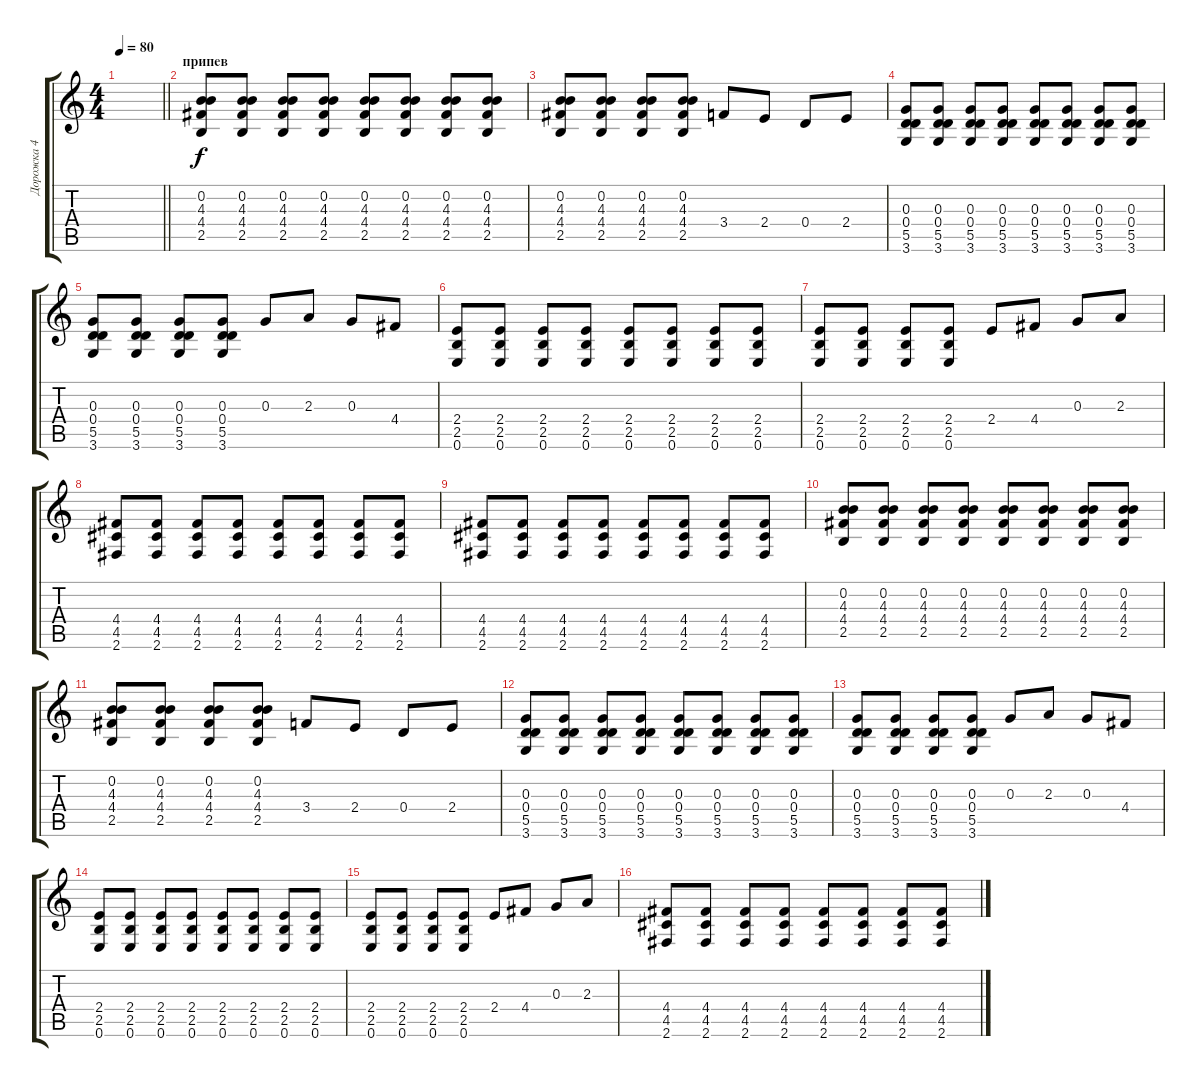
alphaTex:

\track ("Дорожка 4" "Дорожка 4") {instrument overdrivenguitar}
\staff {score tabs}
\tuning (E4 B3 G3 D3 A2 E2) {hide}
\ts (4 4)
\tempo 80
\clef g2
\barLineRight lightlight
\ks c
|
\section ("" "припев")
(0.2 4.3 4.4 2.5).8 (0.2 4.3 4.4 2.5).8 (0.2 4.3 4.4 2.5).8 (0.2 4.3 4.4 2.5).8 (0.2 4.3 4.4 2.5).8 (0.2 4.3 4.4 2.5).8 (0.2 4.3 4.4 2.5).8 (0.2 4.3 4.4 2.5).8 |
(0.2 4.3 4.4 2.5).8 (0.2 4.3 4.4 2.5).8 (0.2 4.3 4.4 2.5).8 (0.2 4.3 4.4 2.5).8 3.4.8 2.4.8 0.4.8 2.4.8 |
(0.3 0.4 5.5 3.6).8 (0.3 0.4 5.5 3.6).8 (0.3 0.4 5.5 3.6).8 (0.3 0.4 5.5 3.6).8 (0.3 0.4 5.5 3.6).8 (0.3 0.4 5.5 3.6).8 (0.3 0.4 5.5 3.6).8 (0.3 0.4 5.5 3.6).8 |
(0.3 0.4 5.5 3.6).8 (0.3 0.4 5.5 3.6).8 (0.3 0.4 5.5 3.6).8 (0.3 0.4 5.5 3.6).8 0.3.8 2.3.8 0.3.8 4.4.8 |
(2.4 2.5 0.6).8 (2.4 2.5 0.6).8 (2.4 2.5 0.6).8 (2.4 2.5 0.6).8 (2.4 2.5 0.6).8 (2.4 2.5 0.6).8 (2.4 2.5 0.6).8 (2.4 2.5 0.6).8 |
(2.4 2.5 0.6).8 (2.4 2.5 0.6).8 (2.4 2.5 0.6).8 (2.4 2.5 0.6).8 2.4.8 4.4.8 0.3.8 2.3.8 |
(4.4 4.5 2.6).8 (4.4 4.5 2.6).8 (4.4 4.5 2.6).8 (4.4 4.5 2.6).8 (4.4 4.5 2.6).8 (4.4 4.5 2.6).8 (4.4 4.5 2.6).8 (4.4 4.5 2.6).8 |
(4.4 4.5 2.6).8 (4.4 4.5 2.6).8 (4.4 4.5 2.6).8 (4.4 4.5 2.6).8 (4.4 4.5 2.6).8 (4.4 4.5 2.6).8 (4.4 4.5 2.6).8 (4.4 4.5 2.6).8 |
(0.2 4.3 4.4 2.5).8 (0.2 4.3 4.4 2.5).8 (0.2 4.3 4.4 2.5).8 (0.2 4.3 4.4 2.5).8 (0.2 4.3 4.4 2.5).8 (0.2 4.3 4.4 2.5).8 (0.2 4.3 4.4 2.5).8 (0.2 4.3 4.4 2.5).8 |
(0.2 4.3 4.4 2.5).8 (0.2 4.3 4.4 2.5).8 (0.2 4.3 4.4 2.5).8 (0.2 4.3 4.4 2.5).8 3.4.8 2.4.8 0.4.8 2.4.8 |
(0.3 0.4 5.5 3.6).8 (0.3 0.4 5.5 3.6).8 (0.3 0.4 5.5 3.6).8 (0.3 0.4 5.5 3.6).8 (0.3 0.4 5.5 3.6).8 (0.3 0.4 5.5 3.6).8 (0.3 0.4 5.5 3.6).8 (0.3 0.4 5.5 3.6).8 |
(0.3 0.4 5.5 3.6).8 (0.3 0.4 5.5 3.6).8 (0.3 0.4 5.5 3.6).8 (0.3 0.4 5.5 3.6).8 0.3.8 2.3.8 0.3.8 4.4.8 |
(2.4 2.5 0.6).8 (2.4 2.5 0.6).8 (2.4 2.5 0.6).8 (2.4 2.5 0.6).8 (2.4 2.5 0.6).8 (2.4 2.5 0.6).8 (2.4 2.5 0.6).8 (2.4 2.5 0.6).8 |
(2.4 2.5 0.6).8 (2.4 2.5 0.6).8 (2.4 2.5 0.6).8 (2.4 2.5 0.6).8 2.4.8 4.4.8 0.3.8 2.3.8 |
(4.4 4.5 2.6).8 (4.4 4.5 2.6).8 (4.4 4.5 2.6).8 (4.4 4.5 2.6).8 (4.4 4.5 2.6).8 (4.4 4.5 2.6).8 (4.4 4.5 2.6).8 (4.4 4.5 2.6).8
